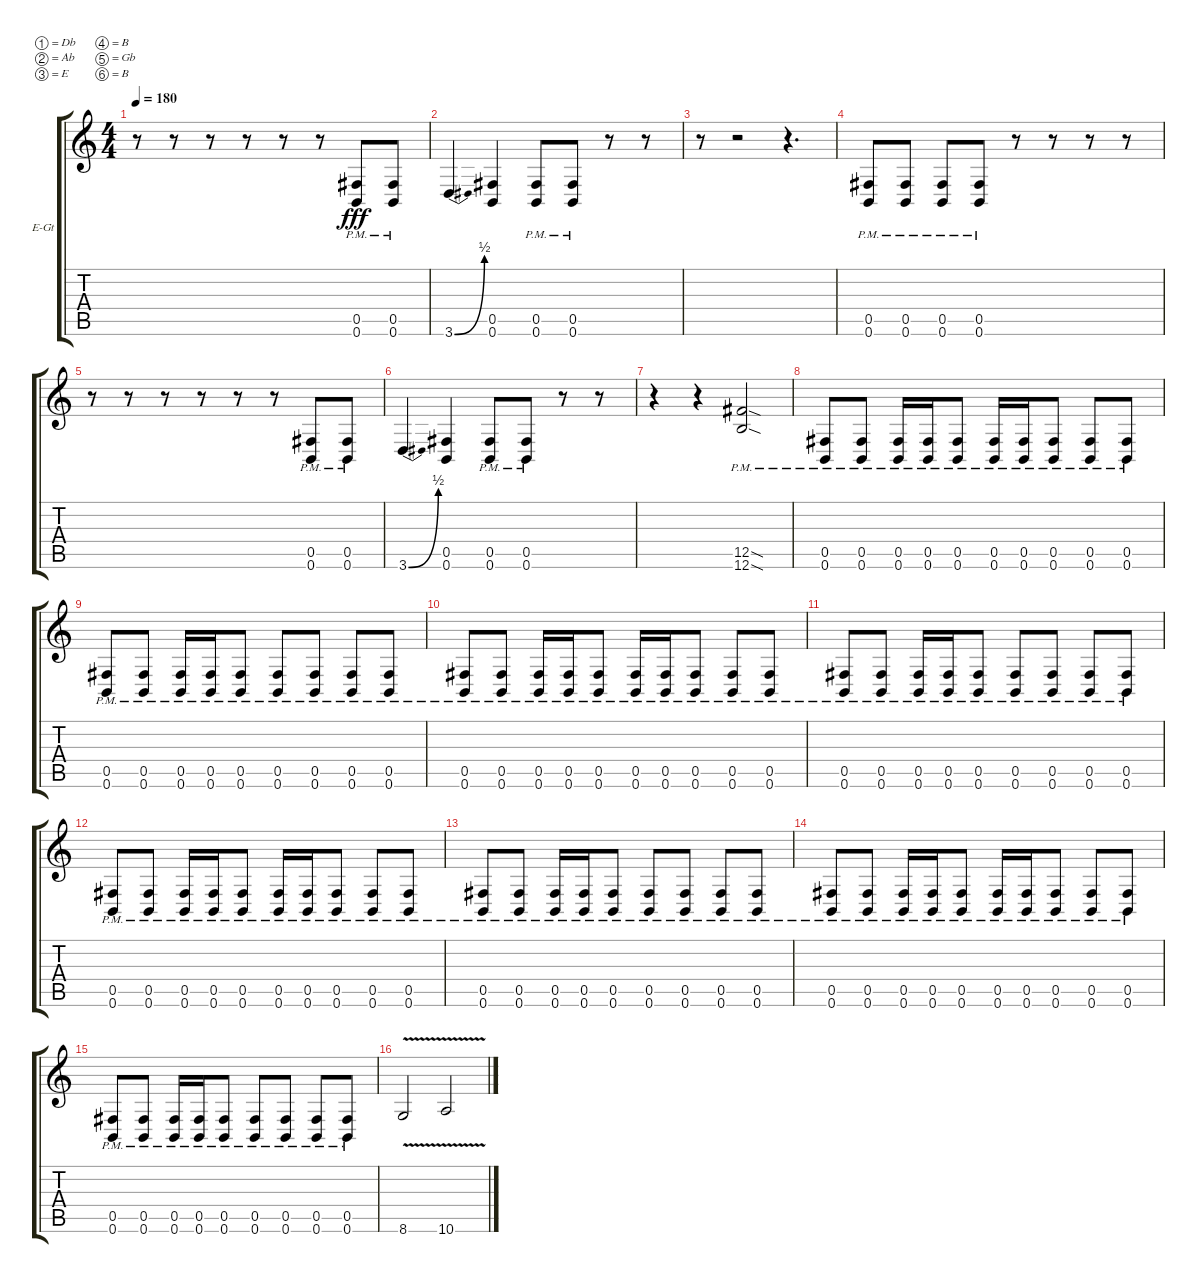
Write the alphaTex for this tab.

\bracketExtendMode groupsimilarinstruments
\firstSystemTrackNameOrientation horizontal
\otherSystemsTrackNameOrientation horizontal
\track ("Guitar #2" "E-Gt") {instrument overdrivenguitar}
\staff {score tabs}
\tuning (Db4 Ab3 E3 B2 Gb2 B1)
\ts (4 4)
\tempo 180
\clef g2
\ks c
r.8{dy fff} r.8 r.8 r.8 r.8 r.8 (0.5{pm} 0.6{pm}).8 (0.5{pm} 0.6{pm}).8 |
3.6{be (bend 0 0 60 2)}.4 (0.5 0.6).4 (0.5{pm} 0.6{pm}).8 (0.5{pm} 0.6{pm}).8 r.8 r.8 |
r.8 r.2 r.4{d} |
(0.5{pm} 0.6{pm}).8 (0.5{pm} 0.6{pm}).8 (0.5{pm} 0.6{pm}).8 (0.5{pm} 0.6{pm}).8 r.8 r.8 r.8 r.8 |
r.8 r.8 r.8 r.8 r.8 r.8 (0.5{pm} 0.6{pm}).8 (0.5{pm} 0.6{pm}).8 |
3.6{be (bend 0 0 60 2)}.4 (0.5 0.6).4 (0.5{pm} 0.6{pm}).8 (0.5{pm} 0.6{pm}).8 r.8 r.8 |
r.4 r.4 (12.5{sod pm} 12.6{sod pm}).2 |
(0.5{pm} 0.6{pm}).8 (0.5{pm} 0.6{pm}).8 (0.5{pm} 0.6{pm}).16 (0.5{pm} 0.6{pm}).16 (0.5{pm} 0.6{pm}).8 (0.5{pm} 0.6{pm}).16 (0.5{pm} 0.6{pm}).16 (0.5{pm} 0.6{pm}).8 (0.5{pm} 0.6{pm}).8 (0.5{pm} 0.6{pm}).8 |
(0.5{pm} 0.6{pm}).8 (0.5{pm} 0.6{pm}).8 (0.5{pm} 0.6{pm}).16 (0.5{pm} 0.6{pm}).16 (0.5{pm} 0.6{pm}).8 (0.5{pm} 0.6{pm}).8 (0.5{pm} 0.6{pm}).8 (0.5{pm} 0.6{pm}).8 (0.5{pm} 0.6{pm}).8 |
(0.5{pm} 0.6{pm}).8 (0.5{pm} 0.6{pm}).8 (0.5{pm} 0.6{pm}).16 (0.5{pm} 0.6{pm}).16 (0.5{pm} 0.6{pm}).8 (0.5{pm} 0.6{pm}).16 (0.5{pm} 0.6{pm}).16 (0.5{pm} 0.6{pm}).8 (0.5{pm} 0.6{pm}).8 (0.5{pm} 0.6{pm}).8 |
(0.5{pm} 0.6{pm}).8 (0.5{pm} 0.6{pm}).8 (0.5{pm} 0.6{pm}).16 (0.5{pm} 0.6{pm}).16 (0.5{pm} 0.6{pm}).8 (0.5{pm} 0.6{pm}).8 (0.5{pm} 0.6{pm}).8 (0.5{pm} 0.6{pm}).8 (0.5{pm} 0.6{pm}).8 |
(0.5{pm} 0.6{pm}).8 (0.5{pm} 0.6{pm}).8 (0.5{pm} 0.6{pm}).16 (0.5{pm} 0.6{pm}).16 (0.5{pm} 0.6{pm}).8 (0.5{pm} 0.6{pm}).16 (0.5{pm} 0.6{pm}).16 (0.5{pm} 0.6{pm}).8 (0.5{pm} 0.6{pm}).8 (0.5{pm} 0.6{pm}).8 |
(0.5{pm} 0.6{pm}).8 (0.5{pm} 0.6{pm}).8 (0.5{pm} 0.6{pm}).16 (0.5{pm} 0.6{pm}).16 (0.5{pm} 0.6{pm}).8 (0.5{pm} 0.6{pm}).8 (0.5{pm} 0.6{pm}).8 (0.5{pm} 0.6{pm}).8 (0.5{pm} 0.6{pm}).8 |
(0.5{pm} 0.6{pm}).8 (0.5{pm} 0.6{pm}).8 (0.5{pm} 0.6{pm}).16 (0.5{pm} 0.6{pm}).16 (0.5{pm} 0.6{pm}).8 (0.5{pm} 0.6{pm}).16 (0.5{pm} 0.6{pm}).16 (0.5{pm} 0.6{pm}).8 (0.5{pm} 0.6{pm}).8 (0.5{pm} 0.6{pm}).8 |
(0.5{pm} 0.6{pm}).8 (0.5{pm} 0.6{pm}).8 (0.5{pm} 0.6{pm}).16 (0.5{pm} 0.6{pm}).16 (0.5{pm} 0.6{pm}).8 (0.5{pm} 0.6{pm}).8 (0.5{pm} 0.6{pm}).8 (0.5{pm} 0.6{pm}).8 (0.5{pm} 0.6{pm}).8 |
8.6{v}.2 10.6{v}.2
